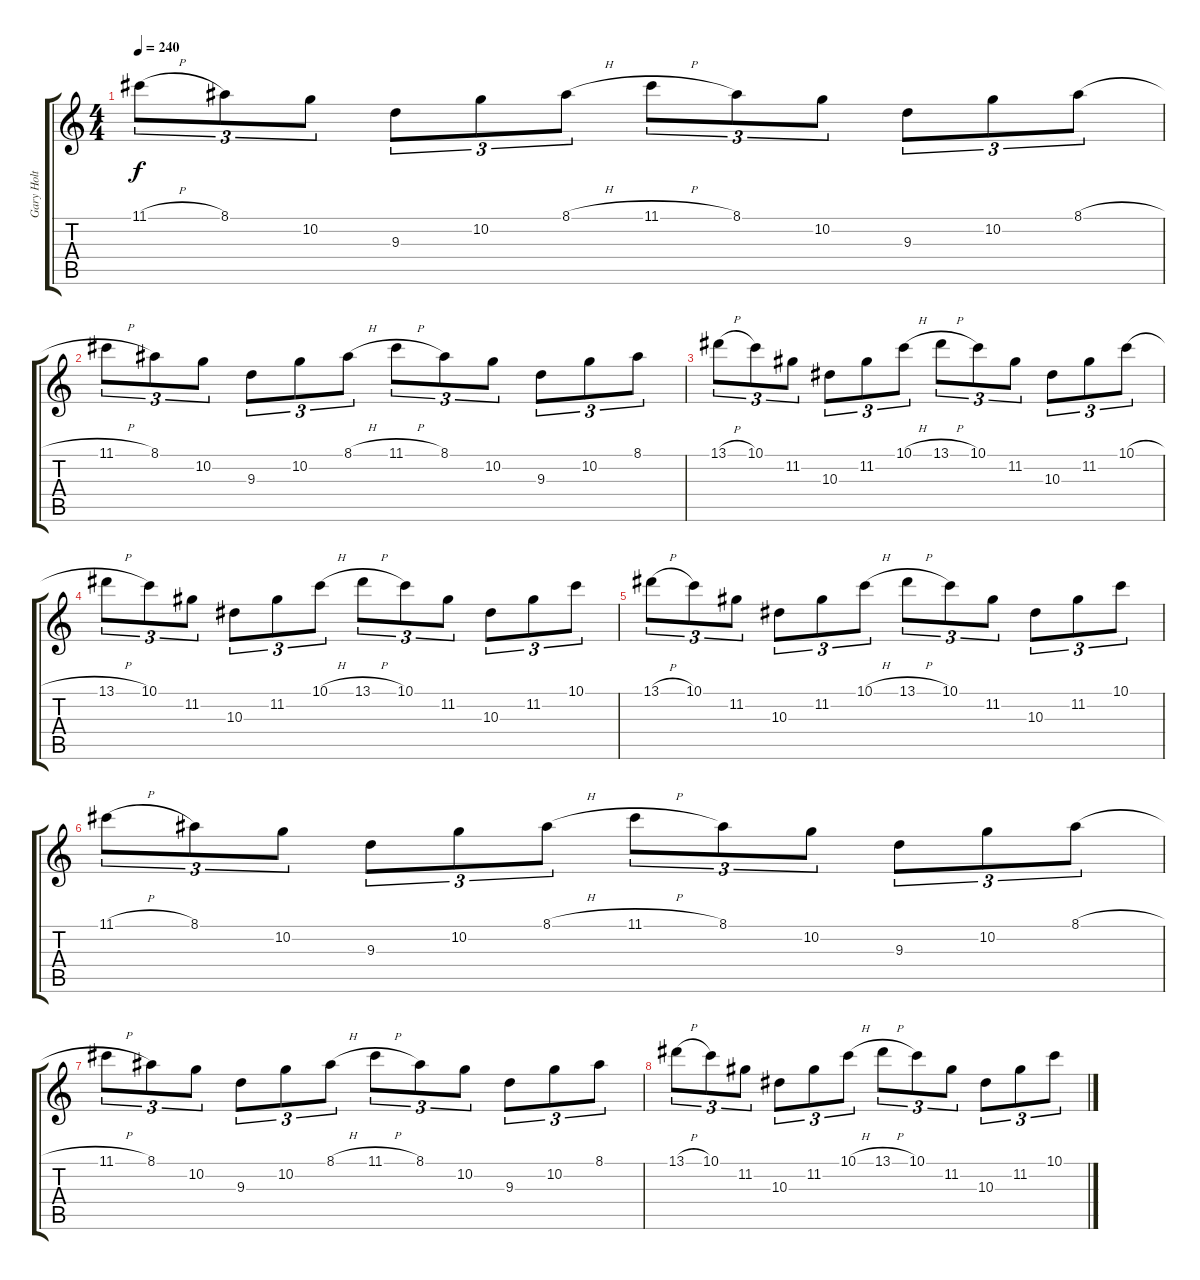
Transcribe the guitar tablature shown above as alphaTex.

\track ("Gary Holt" "Gary Holt") {instrument acousticguitarsteel}
\staff {score tabs}
\tuning (D4 A3 F3 C3 G2 D2) {hide}
\ts (4 4)
\tempo 240
\clef g2
\ks c
11.1{h}.8{tu (3 2) dy f} 8.1.8{tu (3 2)} 10.2.8{tu (3 2)} 9.3.8{tu (3 2)} 10.2.8{tu (3 2)} 8.1{h}.8{tu (3 2)} 11.1{h}.8{tu (3 2)} 8.1.8{tu (3 2)} 10.2.8{tu (3 2)} 9.3.8{tu (3 2)} 10.2.8{tu (3 2)} 8.1{h}.8{tu (3 2)} |
11.1{h}.8{tu (3 2)} 8.1.8{tu (3 2)} 10.2.8{tu (3 2)} 9.3.8{tu (3 2)} 10.2.8{tu (3 2)} 8.1{h}.8{tu (3 2)} 11.1{h}.8{tu (3 2)} 8.1.8{tu (3 2)} 10.2.8{tu (3 2)} 9.3.8{tu (3 2)} 10.2.8{tu (3 2)} 8.1.8{tu (3 2)} |
13.1{h}.8{tu (3 2)} 10.1.8{tu (3 2)} 11.2.8{tu (3 2)} 10.3.8{tu (3 2)} 11.2.8{tu (3 2)} 10.1{h}.8{tu (3 2)} 13.1{h}.8{tu (3 2)} 10.1.8{tu (3 2)} 11.2.8{tu (3 2)} 10.3.8{tu (3 2)} 11.2.8{tu (3 2)} 10.1{h}.8{tu (3 2)} |
13.1{h}.8{tu (3 2)} 10.1.8{tu (3 2)} 11.2.8{tu (3 2)} 10.3.8{tu (3 2)} 11.2.8{tu (3 2)} 10.1{h}.8{tu (3 2)} 13.1{h}.8{tu (3 2)} 10.1.8{tu (3 2)} 11.2.8{tu (3 2)} 10.3.8{tu (3 2)} 11.2.8{tu (3 2)} 10.1.8{tu (3 2)} |
13.1{h}.8{tu (3 2)} 10.1.8{tu (3 2)} 11.2.8{tu (3 2)} 10.3.8{tu (3 2)} 11.2.8{tu (3 2)} 10.1{h}.8{tu (3 2)} 13.1{h}.8{tu (3 2)} 10.1.8{tu (3 2)} 11.2.8{tu (3 2)} 10.3.8{tu (3 2)} 11.2.8{tu (3 2)} 10.1.8{tu (3 2)} |
11.1{h}.8{tu (3 2)} 8.1.8{tu (3 2)} 10.2.8{tu (3 2)} 9.3.8{tu (3 2)} 10.2.8{tu (3 2)} 8.1{h}.8{tu (3 2)} 11.1{h}.8{tu (3 2)} 8.1.8{tu (3 2)} 10.2.8{tu (3 2)} 9.3.8{tu (3 2)} 10.2.8{tu (3 2)} 8.1{h}.8{tu (3 2)} |
11.1{h}.8{tu (3 2)} 8.1.8{tu (3 2)} 10.2.8{tu (3 2)} 9.3.8{tu (3 2)} 10.2.8{tu (3 2)} 8.1{h}.8{tu (3 2)} 11.1{h}.8{tu (3 2)} 8.1.8{tu (3 2)} 10.2.8{tu (3 2)} 9.3.8{tu (3 2)} 10.2.8{tu (3 2)} 8.1.8{tu (3 2)} |
13.1{h}.8{tu (3 2)} 10.1.8{tu (3 2)} 11.2.8{tu (3 2)} 10.3.8{tu (3 2)} 11.2.8{tu (3 2)} 10.1{h}.8{tu (3 2)} 13.1{h}.8{tu (3 2)} 10.1.8{tu (3 2)} 11.2.8{tu (3 2)} 10.3.8{tu (3 2)} 11.2.8{tu (3 2)} 10.1{h}.8{tu (3 2)}
